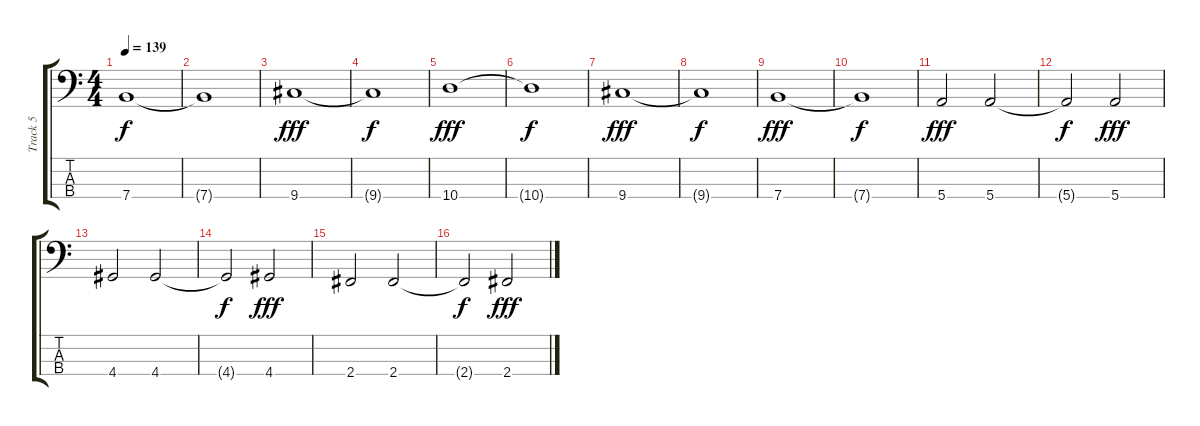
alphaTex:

\track ("Track 5" "Track 5") {instrument electricbassfinger}
\staff {score tabs}
\tuning (G2 D2 A1 E1) {hide}
\ts (4 4)
\tempo 139
\clef f4
\ks c
7.4.1{dy f} |
7.4{t}.1 |
9.4.1{dy fff} |
9.4{t}.1{dy f} |
10.4.1{dy fff} |
10.4{t}.1{dy f} |
9.4.1{dy fff} |
9.4{t}.1{dy f} |
7.4.1{dy fff} |
7.4{t}.1{dy f} |
5.4.2{dy fff} 5.4.2 |
5.4{t}.2{dy f} 5.4.2{dy fff} |
4.4.2 4.4.2 |
4.4{t}.2{dy f} 4.4.2{dy fff} |
2.4.2 2.4.2 |
2.4{t}.2{dy f} 2.4.2{dy fff}
